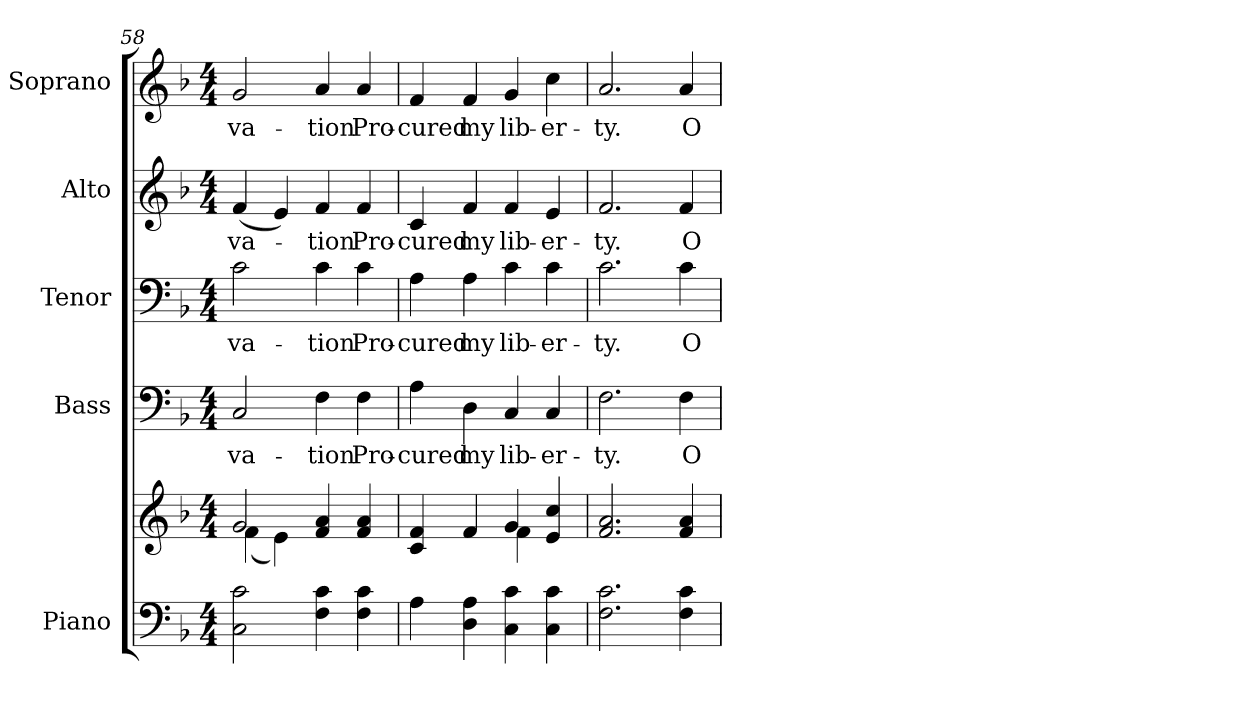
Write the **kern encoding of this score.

**kern	**kern	**kern	**text	**kern	**text	**kern	**text	**kern	**text
*part5	*part5	*part4	*part4	*part3	*part3	*part2	*part2	*part1	*part1
*staff6	*staff5	*staff4	*staff4	*staff3	*staff3	*staff2	*staff2	*staff1	*staff1
*I"Piano	*	*I"Bass	*	*I"Tenor	*	*I"Alto	*	*I"Soprano	*
*I'Pno.	*	*I'B.	*	*I'T.	*	*I'A.	*	*I'S.	*
!!LO:PB:g=z
*clefF4	*clefG2	*clefF4	*	*clefF4	*	*clefG2	*	*clefG2	*
*k[b-]	*k[b-]	*k[b-]	*	*k[b-]	*	*k[b-]	*	*k[b-]	*
*F:	*F:	*F:	*	*F:	*	*F:	*	*F:	*
*M4/4	*M4/4	*M4/4	*	*M4/4	*	*M4/4	*	*M4/4	*
=58	=58	=58	=58	=58	=58	=58	=58	=58	=58
*	*^	*	*	*	*	*	*	*	*
!	!	!	!	!LO:LY:b:color=#000000	!	!	!	!	!	!
!	!	!	!	!	!	!LO:LY:b:color=#000000	!	!	!	!
!	!	!	!	!	!	!	!	!LO:LY:b:color=#000000	!	!
!	!	!	!	!	!	!	!	!	!	!LO:LY:b:color=#000000
2Ci\ 2ci	2gi/	(4fi\	2Ci/	-va-	2ci\	-va-	(4fi/	-va-	2gi/	-va-
.	.	4ei\)	.	.	.	.	4ei/)	.	.	.
!	!	!	!	!LO:LY:b:color=#000000	!	!	!	!	!	!
!	!	!	!	!	!	!LO:LY:b:color=#000000	!	!	!	!
!	!	!	!	!	!	!	!	!LO:LY:b:color=#000000	!	!
!	!	!	!	!	!	!	!	!	!	!LO:LY:b:color=#000000
4Fi\ 4ci	4fi/ 4ai	2ryy	4Fi\	-tion	4ci\	-tion	4fi/	-tion	4ai/	-tion
!	!	!	!	!LO:LY:b:color=#000000	!	!	!	!	!	!
!	!	!	!	!	!	!LO:LY:b:color=#000000	!	!	!	!
!	!	!	!	!	!	!	!	!LO:LY:b:color=#000000	!	!
!	!	!	!	!	!	!	!	!	!	!LO:LY:b:color=#000000
4Fi\ 4ci	4fi/ 4ai	.	4Fi\	Pro-	4ci\	Pro-	4fi/	Pro-	4ai/	Pro-
=59	=59	=59	=59	=59	=59	=59	=59	=59	=59	=59
!	!	!	!	!LO:LY:b:color=#000000	!	!	!	!	!	!
!	!	!	!	!	!	!LO:LY:b:color=#000000	!	!	!	!
!	!	!	!	!	!	!	!	!LO:LY:b:color=#000000	!	!
!	!	!	!	!	!	!	!	!	!	!LO:LY:b:color=#000000
4Ai\	4ci/ 4fi	2ryy	4Ai\	-cured	4Ai\	-cured	4ci/	-cured	4fi/	-cured
!	!	!	!	!LO:LY:b:color=#000000	!	!	!	!	!	!
!	!	!	!	!	!	!LO:LY:b:color=#000000	!	!	!	!
!	!	!	!	!	!	!	!	!LO:LY:b:color=#000000	!	!
!	!	!	!	!	!	!	!	!	!	!LO:LY:b:color=#000000
4Di\ 4Ai	4fi/	.	4Di\	my	4Ai\	my	4fi/	my	4fi/	my
!	!	!	!	!LO:LY:b:color=#000000	!	!	!	!	!	!
!	!	!	!	!	!	!LO:LY:b:color=#000000	!	!	!	!
!	!	!	!	!	!	!	!	!LO:LY:b:color=#000000	!	!
!	!	!	!	!	!	!	!	!	!	!LO:LY:b:color=#000000
4Ci\ 4ci	4gi/	4fi\	4Ci/	lib-	4ci\	lib-	4fi/	lib-	4gi/	lib-
!	!	!	!	!LO:LY:b:color=#000000	!	!	!	!	!	!
!	!	!	!	!	!	!LO:LY:b:color=#000000	!	!	!	!
!	!	!	!	!	!	!	!	!LO:LY:b:color=#000000	!	!
!	!	!	!	!	!	!	!	!	!	!LO:LY:b:color=#000000
4Ci\ 4ci	4ei/ 4cci	4ryy	4Ci/	-er-	4ci\	-er-	4ei/	-er-	4cci\	-er-
*	*v	*v	*	*	*	*	*	*	*	*
!!LO:PB:g=z
=60	=60	=60	=60	=60	=60	=60	=60	=60	=60
*	*^	*	*	*	*	*	*	*	*
!	!	!	!	!LO:LY:b:color=#000000	!	!	!	!	!	!
*	*v	*v	*	*	*	*	*	*	*	*
*	*^	*	*	*	*	*	*	*	*
!	!	!	!	!	!	!LO:LY:b:color=#000000	!	!	!	!
*	*v	*v	*	*	*	*	*	*	*	*
*	*^	*	*	*	*	*	*	*	*
!	!	!	!	!	!	!	!	!LO:LY:b:color=#000000	!	!
*	*v	*v	*	*	*	*	*	*	*	*
*	*^	*	*	*	*	*	*	*	*
!	!	!	!	!	!	!	!	!	!	!LO:LY:b:color=#000000
*	*v	*v	*	*	*	*	*	*	*	*
2.Fi\ 2.ci	2.fi/ 2.ai	2.Fi\	-ty.	2.ci\	-ty.	2.fi/	-ty.	2.ai/	-ty.
!	!	!	!LO:LY:b:color=#000000	!	!	!	!	!	!
!	!	!	!	!	!LO:LY:b:color=#000000	!	!	!	!
!	!	!	!	!	!	!	!LO:LY:b:color=#000000	!	!
!	!	!	!	!	!	!	!	!	!LO:LY:b:color=#000000
4Fi\ 4ci	4fi/ 4ai	4Fi\	O	4ci\	O	4fi/	O	4ai/	O
=	=	=	=	=	=	=	=	=	=
*-	*-	*-	*-	*-	*-	*-	*-	*-	*-
